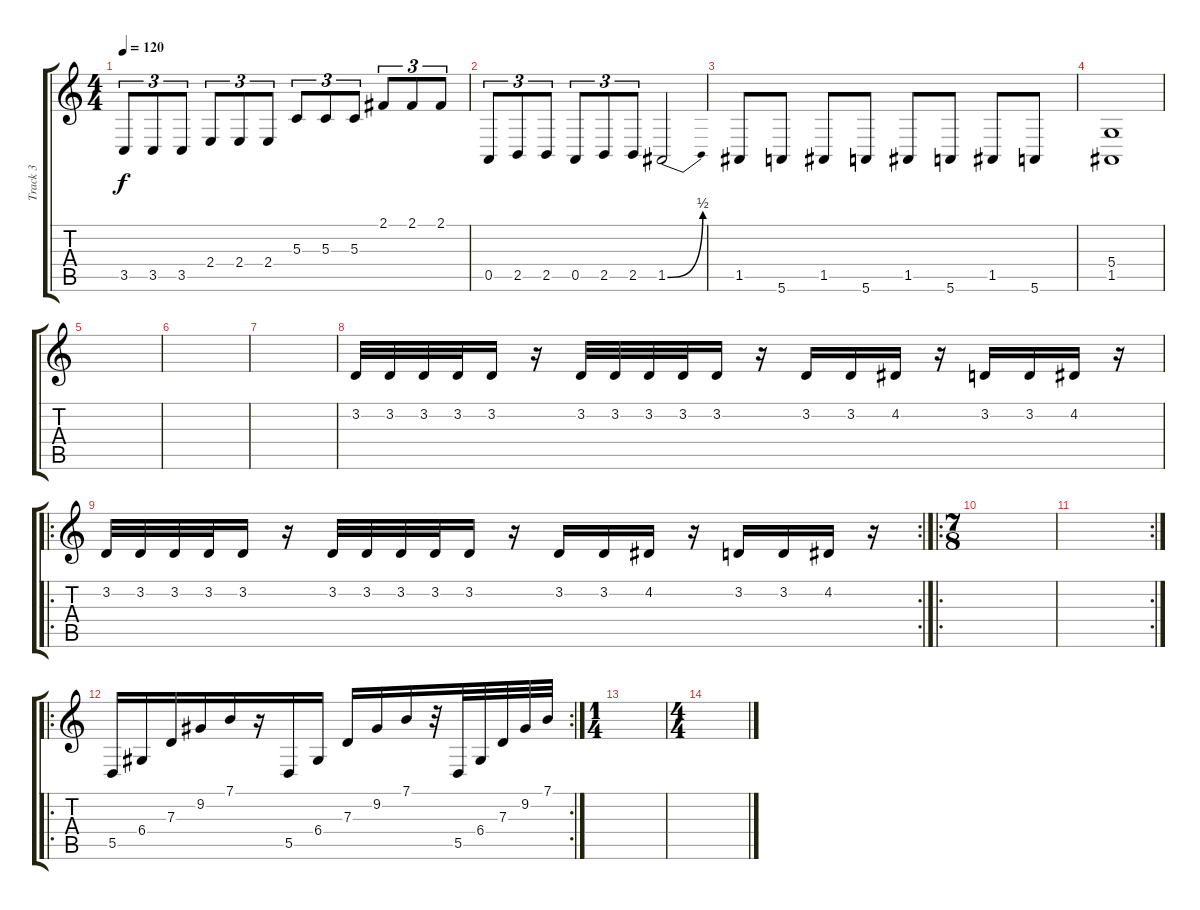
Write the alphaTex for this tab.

\track ("Track 3" "Track 3") {instrument timpani}
\staff {score tabs}
\tuning (E4 B3 G3 D3 A2 E2) {hide}
\ts (4 4)
\tempo 120
\clef g2
\ks c
3.5.8{tu (3 2) dy f} 3.5.8{tu (3 2)} 3.5.8{tu (3 2)} 2.4.8{tu (3 2)} 2.4.8{tu (3 2)} 2.4.8{tu (3 2)} 5.3.8{tu (3 2)} 5.3.8{tu (3 2)} 5.3.8{tu (3 2)} 2.1.8{tu (3 2)} 2.1.8{tu (3 2)} 2.1.8{tu (3 2)} |
0.5.8{tu (3 2)} 2.5.8{tu (3 2)} 2.5.8{tu (3 2)} 0.5.8{tu (3 2)} 2.5.8{tu (3 2)} 2.5.8{tu (3 2)} 1.5{be (bend 0 0 60 2)}.2 |
1.5.8 5.6.8 1.5.8 5.6.8 1.5.8 5.6.8 1.5.8 5.6.8 |
(5.4 1.5).1 |
|
|
|
3.2.32 3.2.32 3.2.32 3.2.32 3.2.16 r.16 3.2.32 3.2.32 3.2.32 3.2.32 3.2.16 r.16 3.2.16 3.2.16 4.2.16 r.16 3.2.16 3.2.16 4.2.16 r.16 |
\ro
\rc 2
3.2.32 3.2.32 3.2.32 3.2.32 3.2.16 r.16 3.2.32 3.2.32 3.2.32 3.2.32 3.2.16 r.16 3.2.16 3.2.16 4.2.16 r.16 3.2.16 3.2.16 4.2.16 r.16 |
\ro
\ts (7 8)
|
\rc 2
|
\ro
\rc 2
5.5.16 6.4.16 7.3.16 9.2.16 7.1.16 r.16 5.5.16 6.4.16 7.3.16 9.2.16 7.1.16 r.32 5.5.32 6.4.32 7.3.32 9.2.32 7.1.32 |
\ts (1 4)
|
\ts (4 4)
